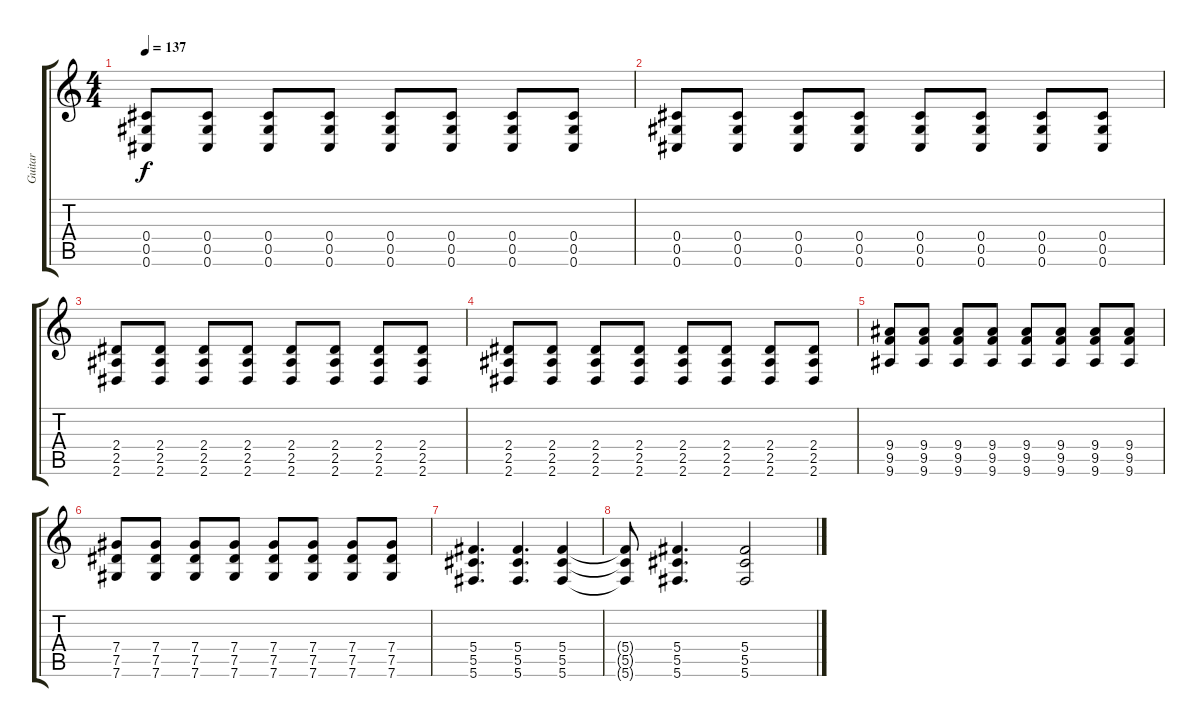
\track ("Guitar" "Guitar") {instrument distortionguitar}
\staff {score tabs}
\tuning (Eb4 Bb3 Gb3 Db3 Ab2 Db2) {hide}
\ts (4 4)
\tempo 137
\clef g2
\ks c
(0.4 0.5 0.6).8{dy f} (0.4 0.5 0.6).8 (0.4 0.5 0.6).8 (0.4 0.5 0.6).8 (0.4 0.5 0.6).8 (0.4 0.5 0.6).8 (0.4 0.5 0.6).8 (0.4 0.5 0.6).8 |
(0.4 0.5 0.6).8 (0.4 0.5 0.6).8 (0.4 0.5 0.6).8 (0.4 0.5 0.6).8 (0.4 0.5 0.6).8 (0.4 0.5 0.6).8 (0.4 0.5 0.6).8 (0.4 0.5 0.6).8 |
(2.4 2.5 2.6).8 (2.4 2.5 2.6).8 (2.4 2.5 2.6).8 (2.4 2.5 2.6).8 (2.4 2.5 2.6).8 (2.4 2.5 2.6).8 (2.4 2.5 2.6).8 (2.4 2.5 2.6).8 |
(2.4 2.5 2.6).8 (2.4 2.5 2.6).8 (2.4 2.5 2.6).8 (2.4 2.5 2.6).8 (2.4 2.5 2.6).8 (2.4 2.5 2.6).8 (2.4 2.5 2.6).8 (2.4 2.5 2.6).8 |
(9.4 9.5 9.6).8 (9.4 9.5 9.6).8 (9.4 9.5 9.6).8 (9.4 9.5 9.6).8 (9.4 9.5 9.6).8 (9.4 9.5 9.6).8 (9.4 9.5 9.6).8 (9.4 9.5 9.6).8 |
(7.4 7.5 7.6).8 (7.4 7.5 7.6).8 (7.4 7.5 7.6).8 (7.4 7.5 7.6).8 (7.4 7.5 7.6).8 (7.4 7.5 7.6).8 (7.4 7.5 7.6).8 (7.4 7.5 7.6).8 |
(5.4 5.5 5.6).4{d} (5.4 5.5 5.6).4{d} (5.4 5.5 5.6).4 |
(5.4{t} 5.5{t} 5.6{t}).8 (5.4 5.5 5.6).4{d} (5.4 5.5 5.6).2
